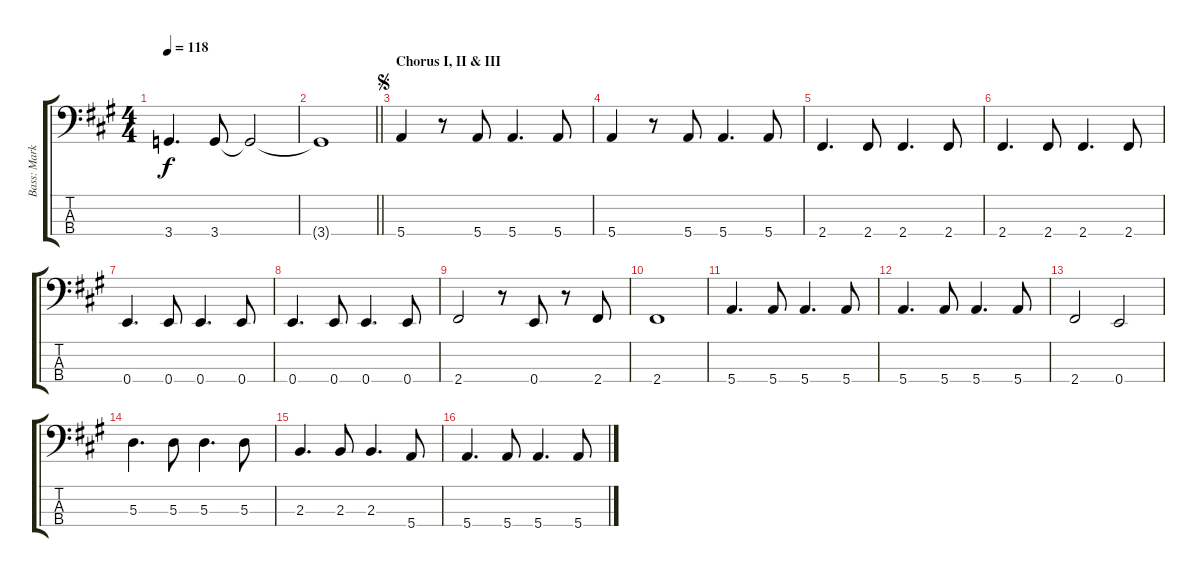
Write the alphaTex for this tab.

\track ("Bass: Mark" "Bass: Mark") {instrument electricbassfinger}
\staff {score tabs}
\tuning (G2 D2 A1 E1) {hide}
\ts (4 4)
\tempo 118
\clef f4
\ks a
3.4.4{d dy f} 3.4.8 3.4{t}.2 |
\barLineRight lightlight
3.4{t}.1 |
\section ("" "Chorus I, II & III")
\jump segno
5.4.4 r.8 5.4.8 5.4.4{d} 5.4.8 |
5.4.4 r.8 5.4.8 5.4.4{d} 5.4.8 |
2.4.4{d} 2.4.8 2.4.4{d} 2.4.8 |
2.4.4{d} 2.4.8 2.4.4{d} 2.4.8 |
0.4.4{d} 0.4.8 0.4.4{d} 0.4.8 |
0.4.4{d} 0.4.8 0.4.4{d} 0.4.8 |
2.4.2 r.8 0.4.8 r.8 2.4.8 |
2.4.1 |
5.4.4{d} 5.4.8 5.4.4{d} 5.4.8 |
5.4.4{d} 5.4.8 5.4.4{d} 5.4.8 |
2.4.2 0.4.2 |
5.3.4{d} 5.3.8 5.3.4{d} 5.3.8 |
2.3.4{d} 2.3.8 2.3.4{d} 5.4.8 |
5.4.4{d} 5.4.8 5.4.4{d} 5.4.8
